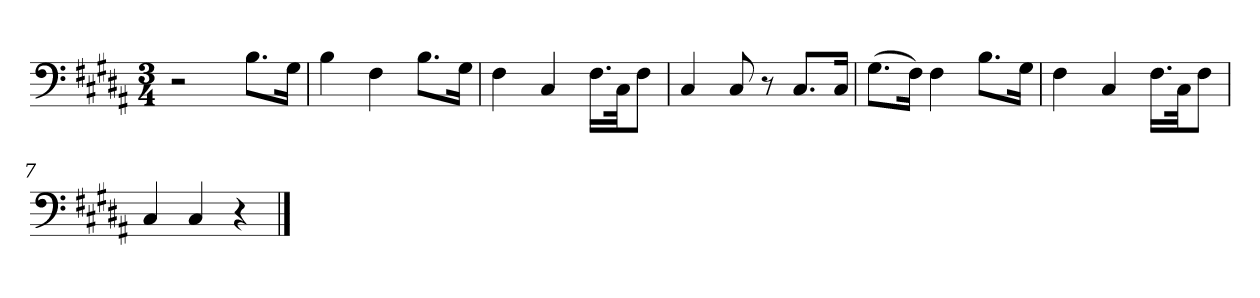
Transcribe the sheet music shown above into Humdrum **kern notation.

**kern
*part1
*staff1
*clefF4
*k[f#c#g#d#a#]
*M3/4
=1
2r
8.B\L
16G#\Jk
=2
4B\
4F#\
8.B\L
16G#\Jk
=3
4F#\
4C#/
16.F#\LL
32C#\JK
8F#\J
=4
4C#/
8C#/
8r
8.C#/L
16C#/Jk
=5
(8.G#\L
16F#\Jk)
4F#\
8.B\L
16G#\Jk
=6
4F#\
4C#/
16.F#\LL
32C#\JK
8F#\J
=7
4C#/
4C#/
4r
==
*-
